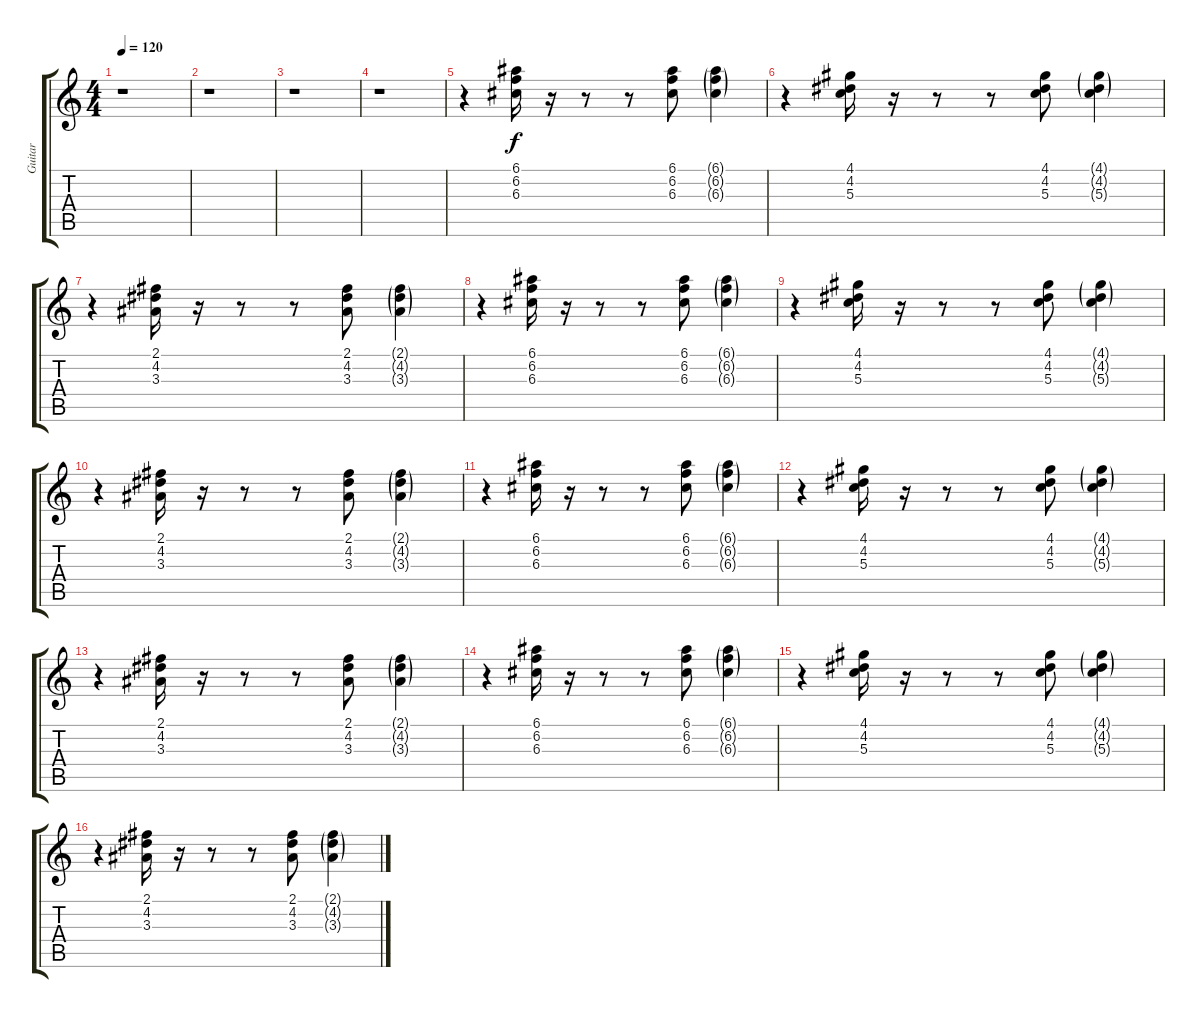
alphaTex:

\track ("Guitar" "Guitar") {instrument acousticguitarsteel}
\staff {score tabs}
\tuning (E4 B3 G3 D3 A2 E2) {hide}
\ts (4 4)
\tempo 120
\clef g2
\ks c
r.1{dy f} |
r.1 |
r.1 |
r.1 |
r.4 (6.1 6.2 6.3).16 r.16 r.8 r.8 (6.1 6.2 6.3).8 (6.1{g} 6.2{g} 6.3{g}).4 |
r.4 (4.1 4.2 5.3).16 r.16 r.8 r.8 (4.1 4.2 5.3).8 (4.1{g} 4.2{g} 5.3{g}).4 |
r.4 (2.1 4.2 3.3).16 r.16 r.8 r.8 (2.1 4.2 3.3).8 (2.1{g} 4.2{g} 3.3{g}).4 |
r.4 (6.1 6.2 6.3).16 r.16 r.8 r.8 (6.1 6.2 6.3).8 (6.1{g} 6.2{g} 6.3{g}).4 |
r.4 (4.1 4.2 5.3).16 r.16 r.8 r.8 (4.1 4.2 5.3).8 (4.1{g} 4.2{g} 5.3{g}).4 |
r.4 (2.1 4.2 3.3).16 r.16 r.8 r.8 (2.1 4.2 3.3).8 (2.1{g} 4.2{g} 3.3{g}).4 |
r.4 (6.1 6.2 6.3).16 r.16 r.8 r.8 (6.1 6.2 6.3).8 (6.1{g} 6.2{g} 6.3{g}).4 |
r.4 (4.1 4.2 5.3).16 r.16 r.8 r.8 (4.1 4.2 5.3).8 (4.1{g} 4.2{g} 5.3{g}).4 |
r.4 (2.1 4.2 3.3).16 r.16 r.8 r.8 (2.1 4.2 3.3).8 (2.1{g} 4.2{g} 3.3{g}).4 |
r.4 (6.1 6.2 6.3).16 r.16 r.8 r.8 (6.1 6.2 6.3).8 (6.1{g} 6.2{g} 6.3{g}).4 |
r.4 (4.1 4.2 5.3).16 r.16 r.8 r.8 (4.1 4.2 5.3).8 (4.1{g} 4.2{g} 5.3{g}).4 |
r.4 (2.1 4.2 3.3).16 r.16 r.8 r.8 (2.1 4.2 3.3).8 (2.1{g} 4.2{g} 3.3{g}).4
